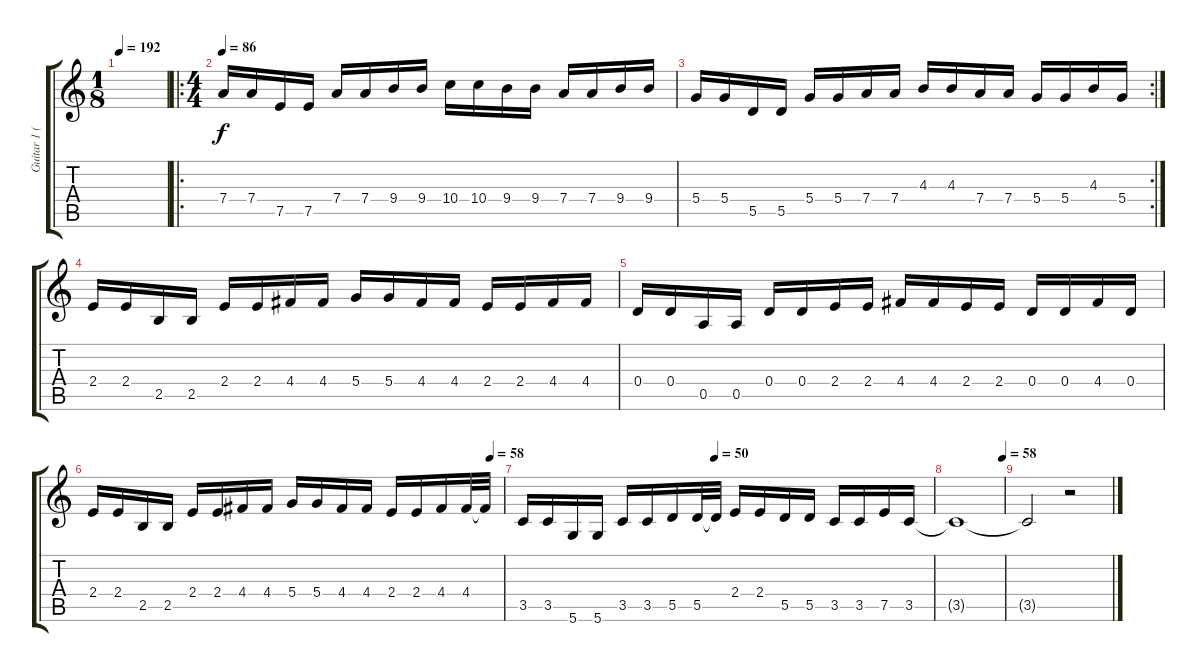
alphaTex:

\track ("Guitar 1 (Double)" "Guitar 1 (") {instrument distortionguitar}
\staff {score tabs}
\tuning (E4 B3 G3 D3 A2 D2) {hide}
\ts (1 8)
\tempo 192
\tempo 86
\tempo 192
\clef g2
\ks c
|
\ro
\ts (4 4)
\tempo 86
7.4.16 7.4.16 7.5.16 7.5.16 7.4.16 7.4.16 9.4.16 9.4.16 10.4.16 10.4.16 9.4.16 9.4.16 7.4.16 7.4.16 9.4.16 9.4.16 |
\rc 2
5.4.16 5.4.16 5.5.16 5.5.16 5.4.16 5.4.16 7.4.16 7.4.16 4.3.16 4.3.16 7.4.16 7.4.16 5.4.16 5.4.16 4.3.16 5.4.16 |
2.4.16 2.4.16 2.5.16 2.5.16 2.4.16 2.4.16 4.4.16 4.4.16 5.4.16 5.4.16 4.4.16 4.4.16 2.4.16 2.4.16 4.4.16 4.4.16 |
0.4.16 0.4.16 0.5.16 0.5.16 0.4.16 0.4.16 2.4.16 2.4.16 4.4.16 4.4.16 2.4.16 2.4.16 0.4.16 0.4.16 4.4.16 0.4.16 |
\tempo (58 0.96875)
2.4.16 2.4.16 2.5.16 2.5.16 2.4.16 2.4.16 4.4.16 4.4.16 5.4.16 5.4.16 4.4.16 4.4.16 2.4.16 2.4.16 4.4.16 4.4.32 4.4{t}.32 |
\tempo (50 0.46875)
3.5.16 3.5.16 5.6.16 5.6.16 3.5.16 3.5.16 5.5.16 5.5.32 5.5{t}.32 2.4.16 2.4.16 5.5.16 5.5.16 3.5.16 3.5.16 7.5.16 3.5.16{volume 0} |
\tempo (58 0.984375)
3.5{t}.1 |
3.5{t}.2 r.2
